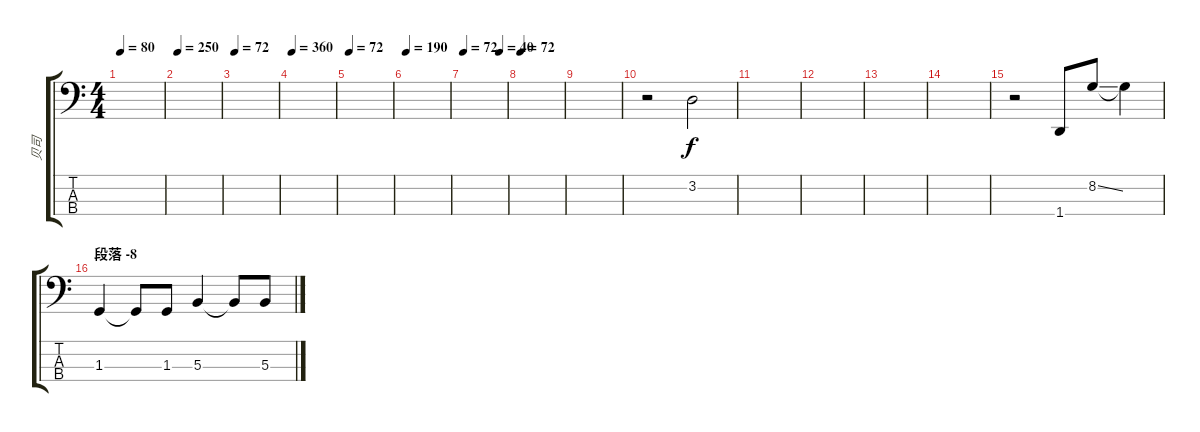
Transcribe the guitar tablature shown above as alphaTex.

\track ("贝司" "贝司") {instrument acousticbass}
\staff {score tabs}
\tuning (E2 B1 Gb1 Db1) {hide}
\ts (4 4)
\tempo 80
\tempo 72
\tempo 80
\clef f4
\ks c
|
\tempo 250
|
\tempo 72
|
\tempo 360
|
\tempo 72
|
\tempo 190
|
\tempo 72
\tempo (40 0.84375)
|
\tempo 72
|
|
r.2 3.2.2 |
|
|
|
|
r.2 1.4.8 8.2{ss}.8 8.2{t}.4 |
\section ("" "段落 -8")
1.3.4 1.3{t}.8 1.3.8 5.3.4 5.3{t}.8 5.3.8
